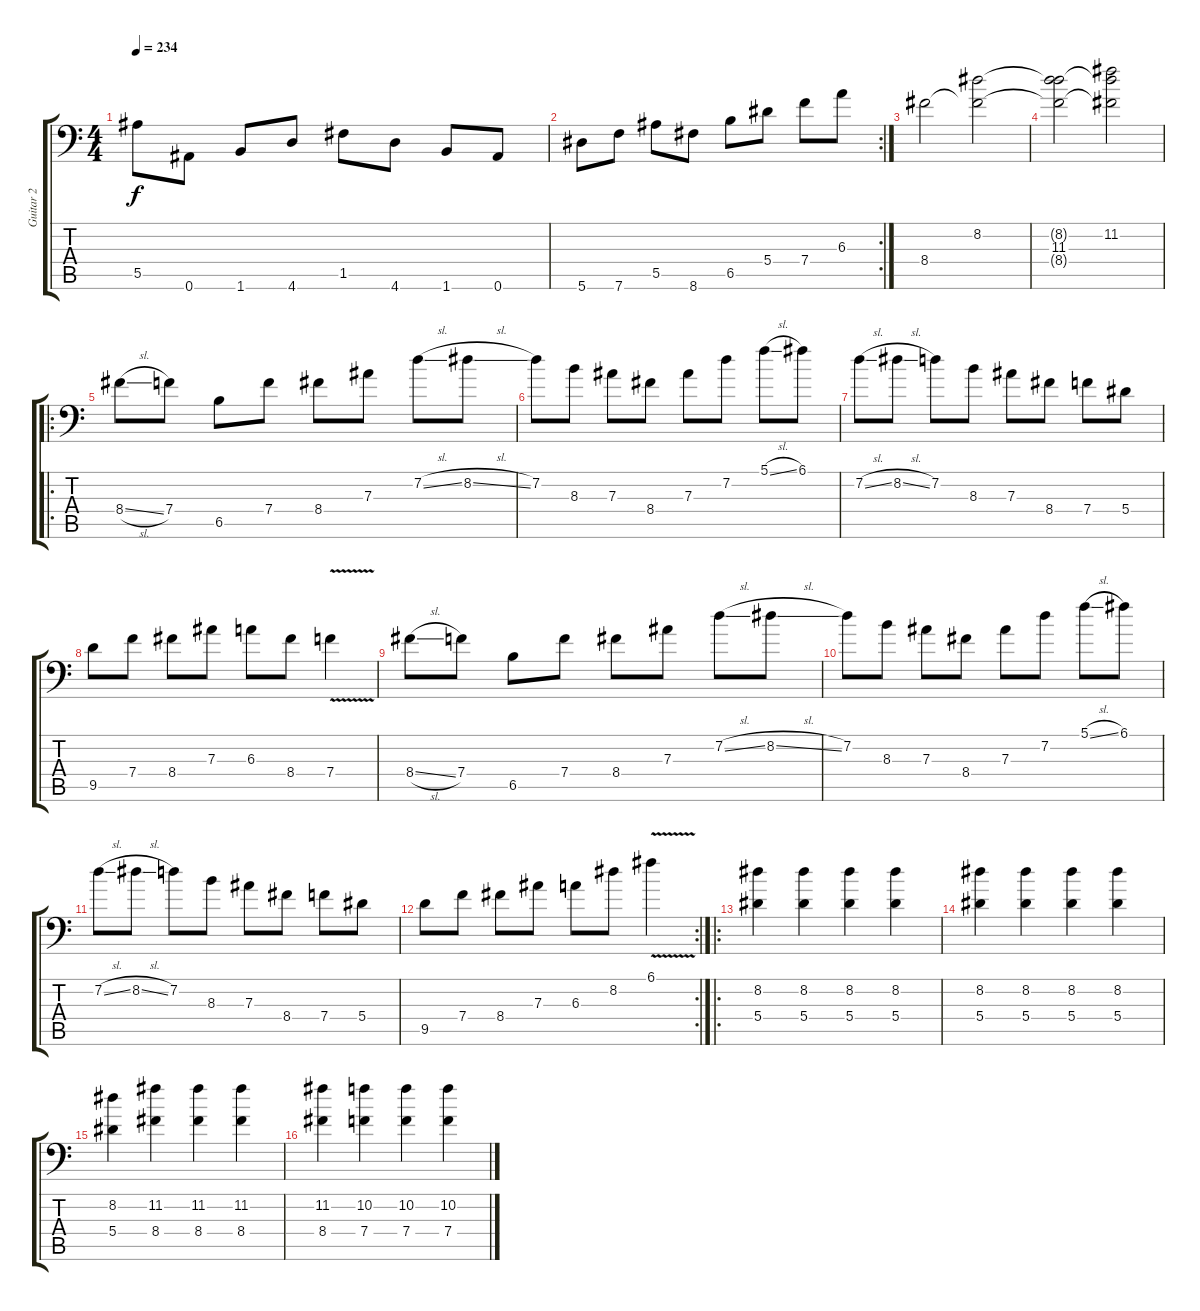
\track ("Guitar 2" "Guitar 2") {instrument distortionguitar}
\staff {score tabs}
\tuning (C4 G3 Eb3 Bb2 F2 Bb1) {hide}
\ts (4 4)
\tempo 234
\clef f4
\ks c
5.5{t}.8{dy f} 0.6.8 1.6.8 4.6.8 1.5.8 4.6.8 1.6.8 0.6.8 |
\rc 2
5.6.8 7.6.8 5.5.8 8.6.8 6.5.8 5.4.8 7.4.8 6.3.8 |
8.4.2{instrument electricguitarjazz} (8.2 8.4{t}).2 |
(8.2{t} 11.3 8.4{t}).2 (11.2 11.3{t} 8.4{t}).2 |
\ro
8.4{sl}.8{volume 11 instrument distortionguitar} 7.4.8 6.5.8 7.4.8 8.4.8 7.3.8 7.2{sl}.8 8.2{sl}.8 |
7.2.8 8.3.8 7.3.8 8.4.8 7.3.8 7.2.8 5.1{sl}.8 6.1.8 |
7.2{sl}.8 8.2{sl}.8 7.2.8 8.3.8 7.3.8 8.4.8 7.4.8 5.4.8 |
9.5.8 7.4.8 8.4.8 7.3.8 6.3.8 8.4.8 7.4{v}.4 |
8.4{sl}.8 7.4.8 6.5.8 7.4.8 8.4.8 7.3.8 7.2{sl}.8 8.2{sl}.8 |
7.2.8 8.3.8 7.3.8 8.4.8 7.3.8 7.2.8 5.1{sl}.8 6.1.8 |
7.2{sl}.8 8.2{sl}.8 7.2.8 8.3.8 7.3.8 8.4.8 7.4.8 5.4.8 |
\rc 2
9.5.8 7.4.8 8.4.8 7.3.8 6.3.8 8.2.8 6.1{v}.4 |
\ro
(8.2 5.4).4{volume 13} (8.2 5.4).4 (8.2 5.4).4 (8.2 5.4).4 |
(8.2 5.4).4 (8.2 5.4).4 (8.2 5.4).4 (8.2 5.4).4 |
(8.2 5.4).4 (11.2 8.4).4 (11.2 8.4).4 (11.2 8.4).4 |
(11.2 8.4).4 (10.2 7.4).4 (10.2 7.4).4 (10.2 7.4).4
